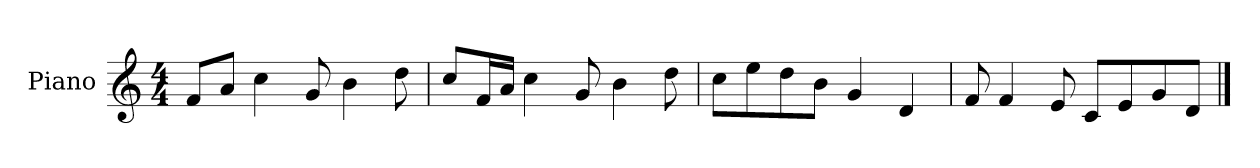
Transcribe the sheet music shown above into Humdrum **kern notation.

**kern
*part1
*staff1
*I"Piano
*I'P-no
*clefG2
*k[]
*M4/4
*MM90
=1
8f/L
8a/J
4cc\
8g/
4b\
8dd\
=2
8cc/L
16f/L
16a/JJ
4cc\
8g/
4b\
8dd\
=3
8cc\L
8ee\
8dd\
8b\J
4g/
4d/
=4
8f/
4f/
8e/
8c/L
8e/
8g/
8d/J
==
*-
